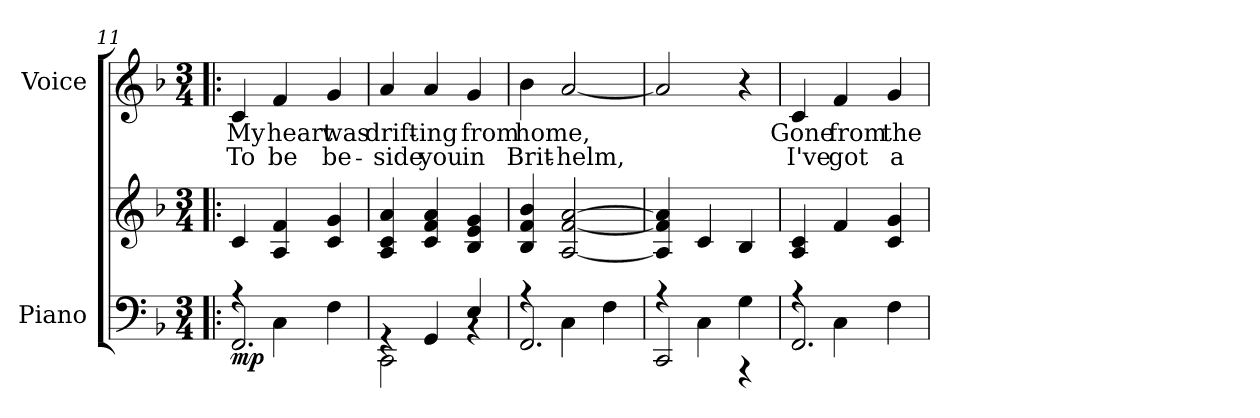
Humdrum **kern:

**kern	**kern	**dynam	**kern	**text	**text
*part2	*part2	*part2	*part1	*part1	*part1
*staff3	*staff2	*staff2/3	*staff1	*staff1	*staff1
*I"Piano	*	*	*I"Voice	*	*
*I'Pno	*	*	*	*	*
!!LO:LB:g=z
*clefF4	*clefG2	*	*clefG2	*	*
*k[b-]	*k[b-]	*	*k[b-]	*	*
*M3/4	*M3/4	*	*M3/4	*	*
=11!|:	=11!|:	=11!|:	=11!|:	=11!|:	=11!|:
*^	*	*	*	*	*
!	!	!	!LO:DY:b=2	!	!LO:LY:b	!LO:LY:b
2.FF/	4rA	4c/	mp	4c/	My	To
!	!	!	!	!	!LO:LY:b	!LO:LY:b
.	4C\	4A/ 4f/	.	4f/	heart	be
!	!	!	!	!	!LO:LY:b	!LO:LY:b
.	4F\	4c/ 4g/	.	4g/	was	be-
=12	=12	=12	=12	=12	=12	=12
!	!	!	!	!	!LO:LY:b	!LO:LY:b
4rGG	2CC\	4A/ 4c/ 4a/	.	4a/	drift-	-side
!	!	!	!	!	!LO:LY:b	!LO:LY:b
4GG/	.	4c/ 4f/ 4a/	.	4a/	-ing	you
!	!	!	!	!	!LO:LY:b	!LO:LY:b
4E/	4rBB	4B-/ 4e/ 4g/	.	4g/	from	in
=13	=13	=13	=13	=13	=13	=13
!	!	!	!	!	!LO:LY:b	!LO:LY:b
2.FF/	4rA	4B-/ 4f/ 4b-/	.	4b-\	home,	Brit-
!	!	!	!	!	!	!LO:LY:b
.	4C\	[2A/ [2f/ [2a/	.	[2a/	.	-helm,
.	4F\	.	.	.	.	.
=14	=14	=14	=14	=14	=14	=14
2CC/	4rA	4A/] 4f/] 4a/]	.	2a/]	.	.
.	4C\	4c/	.	.	.	.
4rAAA	4G\	4B-/	.	4r	.	.
!!LO:LB:g=z
=15	=15	=15	=15	=15	=15	=15
!	!	!	!	!	!LO:LY:b	!LO:LY:b
2.FF/	4rA	4A/ 4c/	.	4c/	Gone	I've
!	!	!	!	!	!LO:LY:b	!LO:LY:b
.	4C\	4f/	.	4f/	from	got
!	!	!	!	!	!LO:LY:b	!LO:LY:b
.	4F\	4c/ 4g/	.	4g/	the	a
*v	*v	*	*	*	*	*
=	=	=	=	=	=
*-	*-	*-	*-	*-	*-
